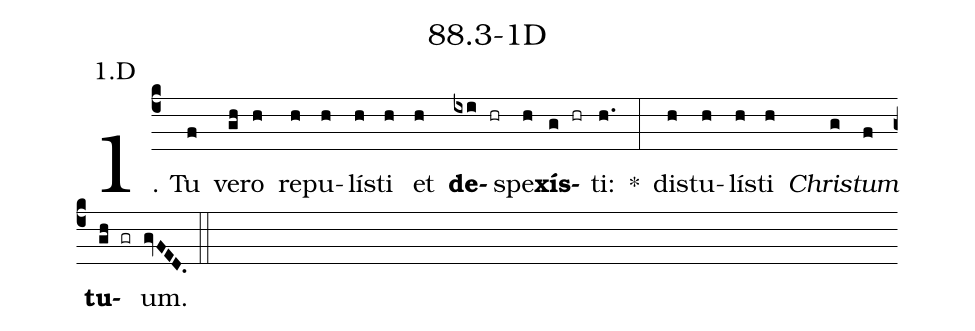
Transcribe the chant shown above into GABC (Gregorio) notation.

name: 88.3-1D;
annotation: 1.D;
%%
(c4)1. Tu(f) ve(gh)ro(h) re(h)pu(h)lís(h)ti(h) et(h) <b>de</b>(ixi hr)spe(h)<b>xís</b>(g hr)ti:(h.) *(:) dis(h)tu(h)lís(h)ti(h) <i>Chris</i>(g)<i>tum</i>(f) <b>tu</b>(gh gr)um.(gvFED.) (::)


%E(h) u(h) o(g) u(f) a(gh) e.(gvFED.) (::)
